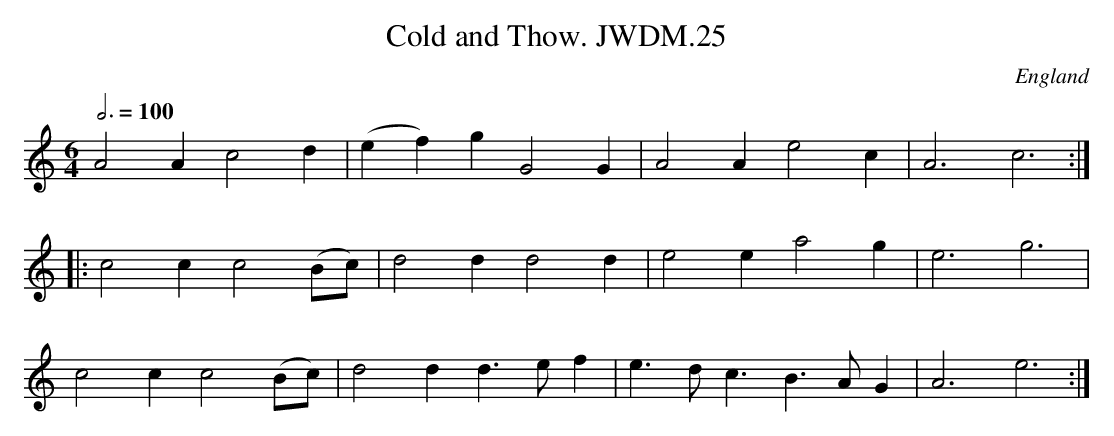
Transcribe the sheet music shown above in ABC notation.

X:1
T:Cold and Thow. JWDM.25
M:6/4
L:1/4
Q:3/4=100
O:England
K:C major
A2A c2d|(ef)g G2G|A2A e2c|A3c3:||:!
c2c c2(B/c/)|d2d d2d |e2e a2g|e3g3|!
c2c c2(B/c/)|d2d d>ef|e>dc3/2 B>AG|A3e3:|
